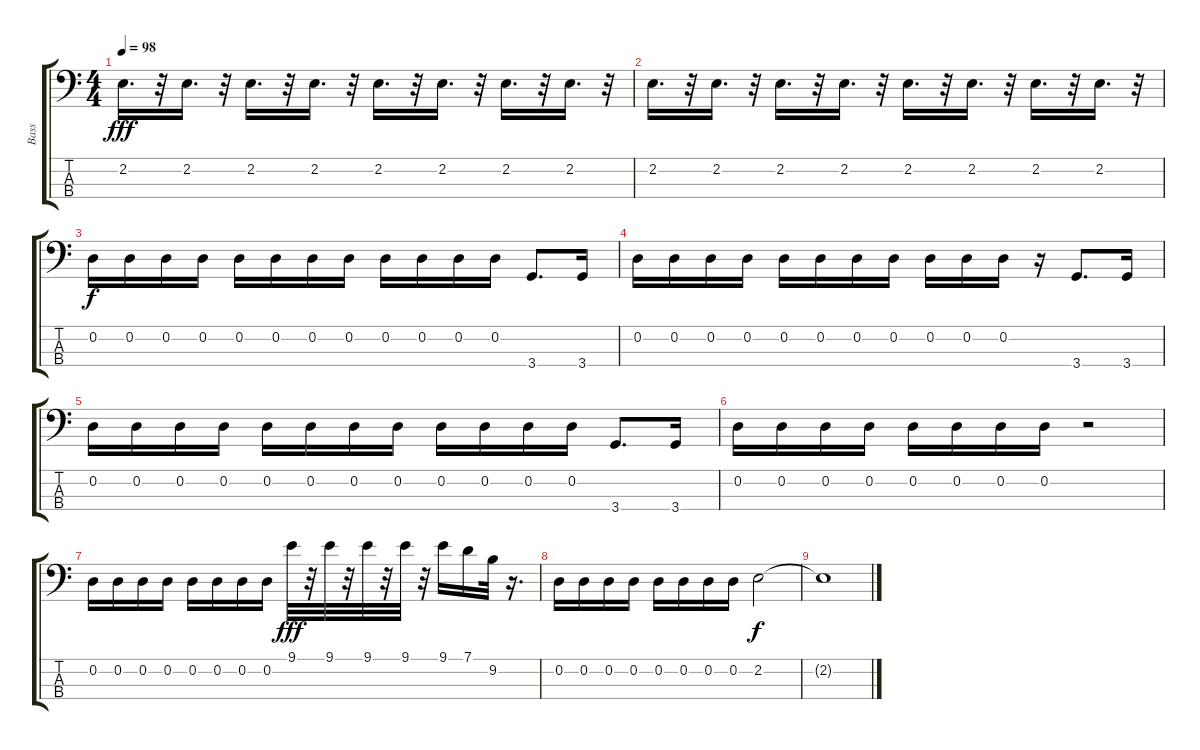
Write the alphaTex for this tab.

\track ("Bass" "Bass") {instrument electricbassfinger}
\staff {score tabs}
\tuning (G2 D2 A1 E1) {hide}
\ts (4 4)
\tempo 98
\clef f4
\ks c
2.2.16{d dy fff} r.32 2.2.16{d} r.32 2.2.16{d} r.32 2.2.16{d} r.32 2.2.16{d} r.32 2.2.16{d} r.32 2.2.16{d} r.32 2.2.16{d} r.32 |
2.2.16{d} r.32 2.2.16{d} r.32 2.2.16{d} r.32 2.2.16{d} r.32 2.2.16{d} r.32 2.2.16{d} r.32 2.2.16{d} r.32 2.2.16{d} r.32 |
0.2.16{dy f} 0.2.16 0.2.16 0.2.16 0.2.16 0.2.16 0.2.16 0.2.16 0.2.16 0.2.16 0.2.16 0.2.16 3.4.8{d} 3.4.16 |
0.2.16 0.2.16 0.2.16 0.2.16 0.2.16 0.2.16 0.2.16 0.2.16 0.2.16 0.2.16 0.2.16 r.16 3.4.8{d} 3.4.16 |
0.2.16 0.2.16 0.2.16 0.2.16 0.2.16 0.2.16 0.2.16 0.2.16 0.2.16 0.2.16 0.2.16 0.2.16 3.4.8{d} 3.4.16 |
0.2.16 0.2.16 0.2.16 0.2.16 0.2.16 0.2.16 0.2.16 0.2.16 r.2 |
0.2.16 0.2.16 0.2.16 0.2.16 0.2.16 0.2.16 0.2.16 0.2.16 9.1.32{dy fff} r.32 9.1.32 r.32 9.1.32 r.32 9.1.32 r.32 9.1.16 7.1.16 9.2.32 r.16{d} |
0.2.16 0.2.16 0.2.16 0.2.16 0.2.16 0.2.16 0.2.16 0.2.16 2.2.2{dy f} |
2.2{t}.1
